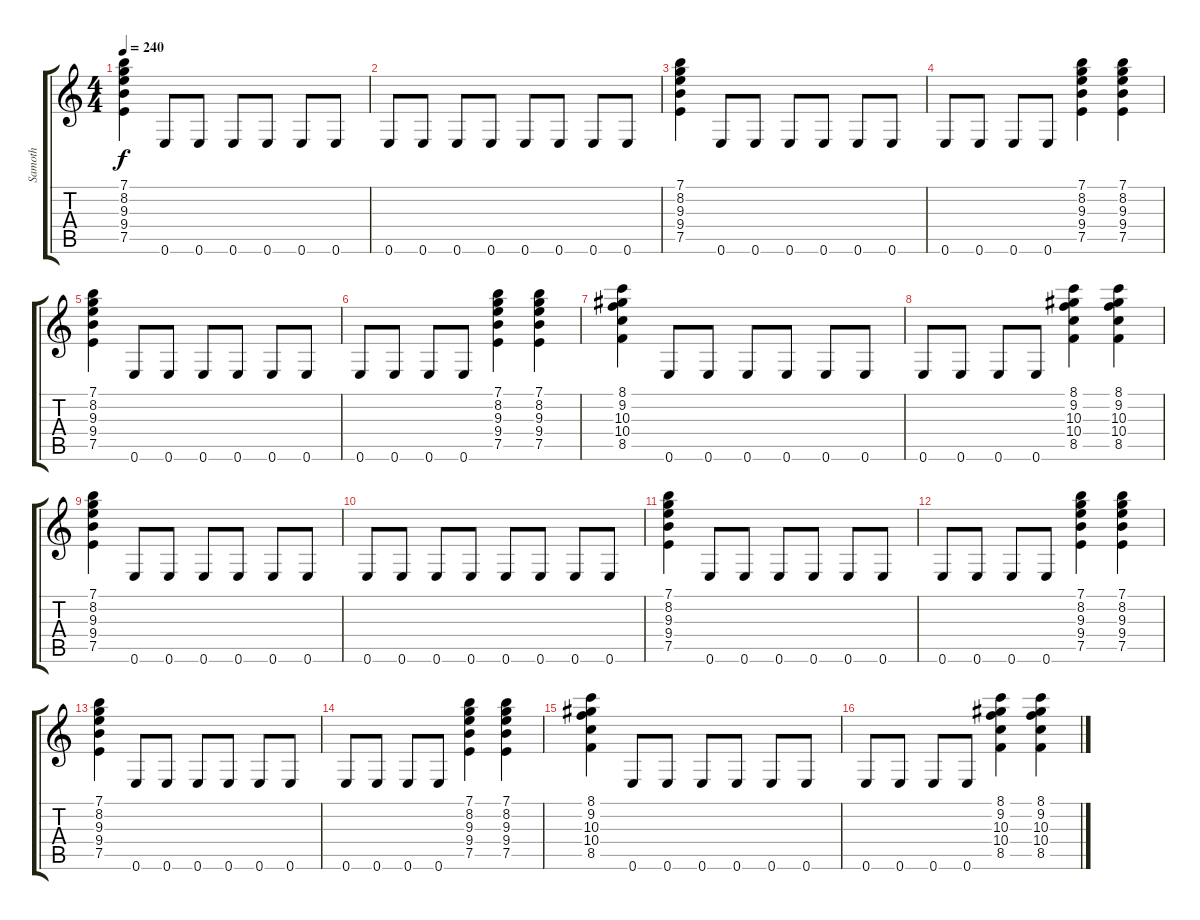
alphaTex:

\track ("Samoth" "Samoth") {instrument distortionguitar}
\staff {score tabs}
\tuning (E4 B3 G3 D3 A2 E2) {hide}
\ts (4 4)
\tempo 240
\clef g2
\ks c
(7.1 8.2 9.3 9.4 7.5).4{dy f} 0.6.8 0.6.8 0.6.8 0.6.8 0.6.8 0.6.8 |
0.6.8 0.6.8 0.6.8 0.6.8 0.6.8 0.6.8 0.6.8 0.6.8 |
(7.1 8.2 9.3 9.4 7.5).4 0.6.8 0.6.8 0.6.8 0.6.8 0.6.8 0.6.8 |
0.6.8 0.6.8 0.6.8 0.6.8 (7.1 8.2 9.3 9.4 7.5).4 (7.1 8.2 9.3 9.4 7.5).4 |
(7.1 8.2 9.3 9.4 7.5).4 0.6.8 0.6.8 0.6.8 0.6.8 0.6.8 0.6.8 |
0.6.8 0.6.8 0.6.8 0.6.8 (7.1 8.2 9.3 9.4 7.5).4 (7.1 8.2 9.3 9.4 7.5).4 |
(8.1 9.2 10.3 10.4 8.5).4 0.6.8 0.6.8 0.6.8 0.6.8 0.6.8 0.6.8 |
0.6.8 0.6.8 0.6.8 0.6.8 (8.1 9.2 10.3 10.4 8.5).4 (8.1 9.2 10.3 10.4 8.5).4 |
(7.1 8.2 9.3 9.4 7.5).4 0.6.8 0.6.8 0.6.8 0.6.8 0.6.8 0.6.8 |
0.6.8 0.6.8 0.6.8 0.6.8 0.6.8 0.6.8 0.6.8 0.6.8 |
(7.1 8.2 9.3 9.4 7.5).4 0.6.8 0.6.8 0.6.8 0.6.8 0.6.8 0.6.8 |
0.6.8 0.6.8 0.6.8 0.6.8 (7.1 8.2 9.3 9.4 7.5).4 (7.1 8.2 9.3 9.4 7.5).4 |
(7.1 8.2 9.3 9.4 7.5).4 0.6.8 0.6.8 0.6.8 0.6.8 0.6.8 0.6.8 |
0.6.8 0.6.8 0.6.8 0.6.8 (7.1 8.2 9.3 9.4 7.5).4 (7.1 8.2 9.3 9.4 7.5).4 |
(8.1 9.2 10.3 10.4 8.5).4 0.6.8 0.6.8 0.6.8 0.6.8 0.6.8 0.6.8 |
0.6.8 0.6.8 0.6.8 0.6.8 (8.1 9.2 10.3 10.4 8.5).4 (8.1 9.2 10.3 10.4 8.5).4
